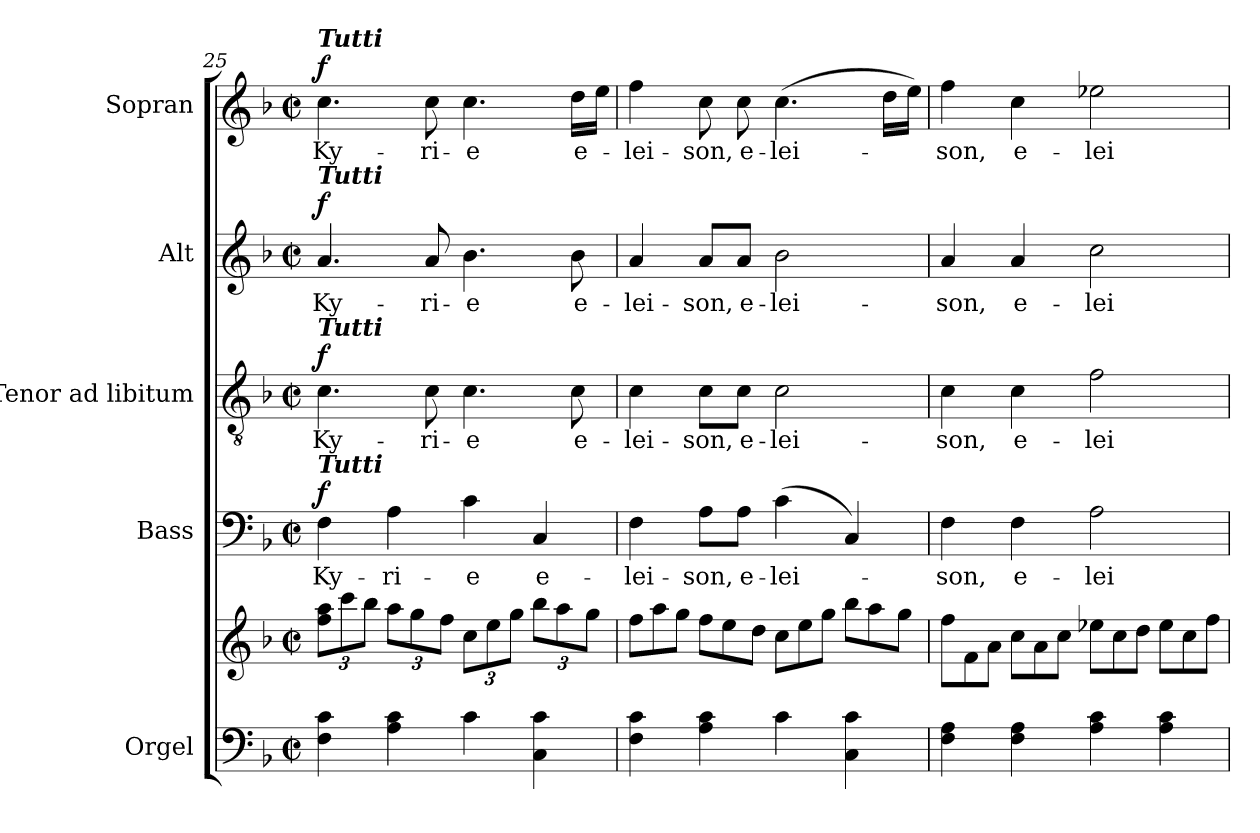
**kern	**kern	**kern	**text	**dynam	**kern	**text	**dynam	**kern	**text	**dynam	**kern	**text	**dynam
*part5	*part5	*part4	*part4	*part4	*part3	*part3	*part3	*part2	*part2	*part2	*part1	*part1	*part1
*staff6	*staff5	*staff4	*staff4	*staff4	*staff3	*staff3	*staff3	*staff2	*staff2	*staff2	*staff1	*staff1	*staff1
*I"Orgel	*	*I"Bass	*	*	*I"Tenor ad libitum	*	*	*I"Alt	*	*	*I"Sopran	*	*
*I'Org.	*	*I'B.	*	*	*I'T.	*	*	*I'A.	*	*	*I'S.	*	*
*clefF4	*clefG2	*clefF4	*	*	*clefGv2	*	*	*clefG2	*	*	*clefG2	*	*
*k[b-]	*k[b-]	*k[b-]	*	*	*k[b-]	*	*	*k[b-]	*	*	*k[b-]	*	*
*F:	*F:	*F:	*	*	*F:	*	*	*F:	*	*	*F:	*	*
*M2/2	*M2/2	*M2/2	*	*	*M2/2	*	*	*M2/2	*	*	*M2/2	*	*
*met(c|)	*met(c|)	*met(c|)	*	*	*met(c|)	*	*	*met(c|)	*	*	*met(c|)	*	*
*	*Xbrackettup	*	*	*	*	*	*	*	*	*	*	*	*
=25	=25	=25	=25	=25	=25	=25	=25	=25	=25	=25	=25	=25	=25
!	!	!	!	!	!	!	!	!	!	!	!LO:TX:a:Bi:t=Tutti	!	!
!	!	!	!	!	!	!	!	!LO:TX:a:Bi:t=Tutti	!	!	!	!	!
!	!	!	!	!	!LO:TX:a:Bi:t=Tutti	!	!	!	!	!	!	!	!
!	!	!LO:TX:a:Bi:t=Tutti	!	!	!	!	!	!	!	!	!	!	!
!	!	!	!LO:LY:b	!LO:DY:a	!	!LO:LY:b	!LO:DY:a	!	!LO:LY:b	!LO:DY:a	!	!LO:LY:b	!LO:DY:a
4F\ 4c\	12ff\ 12aa\L	4F\	Ky-	f	4.c\	Ky-	f	4.a/	Ky-	f	4.cc\	Ky-	f
.	12ccc\	.	.	.	.	.	.	.	.	.	.	.	.
.	12bb-\J	.	.	.	.	.	.	.	.	.	.	.	.
!	!	!	!LO:LY:b	!	!	!	!	!	!	!	!	!	!
4A\ 4c\	12aa\L	4A\	-ri-	.	.	.	.	.	.	.	.	.	.
.	12gg\	.	.	.	.	.	.	.	.	.	.	.	.
!	!	!	!	!	!	!LO:LY:b	!	!	!LO:LY:b	!	!	!LO:LY:b	!
.	.	.	.	.	8c\	-ri-	.	8a/	-ri-	.	8cc\	-ri-	.
.	12ff\J	.	.	.	.	.	.	.	.	.	.	.	.
!	!	!	!LO:LY:b	!	!	!LO:LY:b	!	!	!LO:LY:b	!	!	!LO:LY:b	!
4c\	12cc\L	4c\	-e	.	4.c\	-e	.	4.b-\	-e	.	4.cc\	-e	.
.	12ee\	.	.	.	.	.	.	.	.	.	.	.	.
.	12gg\J	.	.	.	.	.	.	.	.	.	.	.	.
!	!	!	!LO:LY:b	!	!	!	!	!	!	!	!	!	!
4C\ 4c\	12bb-\L	4C/	e-	.	.	.	.	.	.	.	.	.	.
.	12aa\	.	.	.	.	.	.	.	.	.	.	.	.
!	!	!	!	!	!	!LO:LY:b	!	!	!LO:LY:b	!	!	!LO:LY:b	!
.	.	.	.	.	8c\	e-	.	8b-\	e-	.	16dd\LL	e-	.
.	12gg\J	.	.	.	.	.	.	.	.	.	.	.	.
.	.	.	.	.	.	.	.	.	.	.	16ee\JJ	.	.
=26	=26	=26	=26	=26	=26	=26	=26	=26	=26	=26	=26	=26	=26
*	*Xtuplet	*	*	*	*	*	*	*	*	*	*	*	*
!	!	!	!LO:LY:b	!	!	!LO:LY:b	!	!	!LO:LY:b	!	!	!LO:LY:b	!
4F\ 4c\	12ff\L	4F\	-lei-	.	4c\	-lei-	.	4a/	-lei-	.	4ff\	-lei-	.
.	12aa\	.	.	.	.	.	.	.	.	.	.	.	.
.	12gg\J	.	.	.	.	.	.	.	.	.	.	.	.
!	!	!	!LO:LY:b	!	!	!LO:LY:b	!	!	!LO:LY:b	!	!	!LO:LY:b	!
4A\ 4c\	12ff\L	8A\L	-son,	.	8c\L	-son,	.	8a/L	-son,	.	8cc\	-son,	.
.	12ee\	.	.	.	.	.	.	.	.	.	.	.	.
!	!	!	!LO:LY:b	!	!	!LO:LY:b	!	!	!LO:LY:b	!	!	!LO:LY:b	!
.	.	8A\J	e-	.	8c\J	e-	.	8a/J	e-	.	8cc\	e-	.
.	12dd\J	.	.	.	.	.	.	.	.	.	.	.	.
!	!	!	!LO:LY:b	!	!	!LO:LY:b	!	!	!LO:LY:b	!	!	!LO:LY:b	!
4c\	12cc\L	(>4c\	-lei-	.	2c\	-lei-	.	2b-\	-lei-	.	(>4.cc\	-lei-	.
.	12ee\	.	.	.	.	.	.	.	.	.	.	.	.
.	12gg\J	.	.	.	.	.	.	.	.	.	.	.	.
4C\ 4c\	12bb-\L	4C/)	.	.	.	.	.	.	.	.	.	.	.
.	12aa\	.	.	.	.	.	.	.	.	.	.	.	.
.	.	.	.	.	.	.	.	.	.	.	16dd\LL	.	.
.	12gg\J	.	.	.	.	.	.	.	.	.	.	.	.
.	.	.	.	.	.	.	.	.	.	.	16ee\JJ)	.	.
=27	=27	=27	=27	=27	=27	=27	=27	=27	=27	=27	=27	=27	=27
!	!	!	!LO:LY:b	!	!	!LO:LY:b	!	!	!LO:LY:b	!	!	!LO:LY:b	!
4F\ 4A\	12ff\L	4F\	-son,	.	4c\	-son,	.	4a/	-son,	.	4ff\	-son,	.
.	12f\	.	.	.	.	.	.	.	.	.	.	.	.
.	12a\J	.	.	.	.	.	.	.	.	.	.	.	.
!	!	!	!LO:LY:b	!	!	!LO:LY:b	!	!	!LO:LY:b	!	!	!LO:LY:b	!
4F\ 4A\	12cc\L	4F\	e-	.	4c\	e-	.	4a/	e-	.	4cc\	e-	.
.	12a\	.	.	.	.	.	.	.	.	.	.	.	.
.	12cc\J	.	.	.	.	.	.	.	.	.	.	.	.
!	!	!	!LO:LY:b	!	!	!LO:LY:b	!	!	!LO:LY:b	!	!	!LO:LY:b	!
4A\ 4c\	12ee-X\L	2A\	-lei-	.	2f\	-lei-	.	2cc\	-lei-	.	2ee-X\	-lei-	.
.	12cc\	.	.	.	.	.	.	.	.	.	.	.	.
.	12dd\J	.	.	.	.	.	.	.	.	.	.	.	.
4A\ 4c\	12ee-\L	.	.	.	.	.	.	.	.	.	.	.	.
.	12cc\	.	.	.	.	.	.	.	.	.	.	.	.
.	12ff\J	.	.	.	.	.	.	.	.	.	.	.	.
=	=	=	=	=	=	=	=	=	=	=	=	=	=
*-	*-	*-	*-	*-	*-	*-	*-	*-	*-	*-	*-	*-	*-
